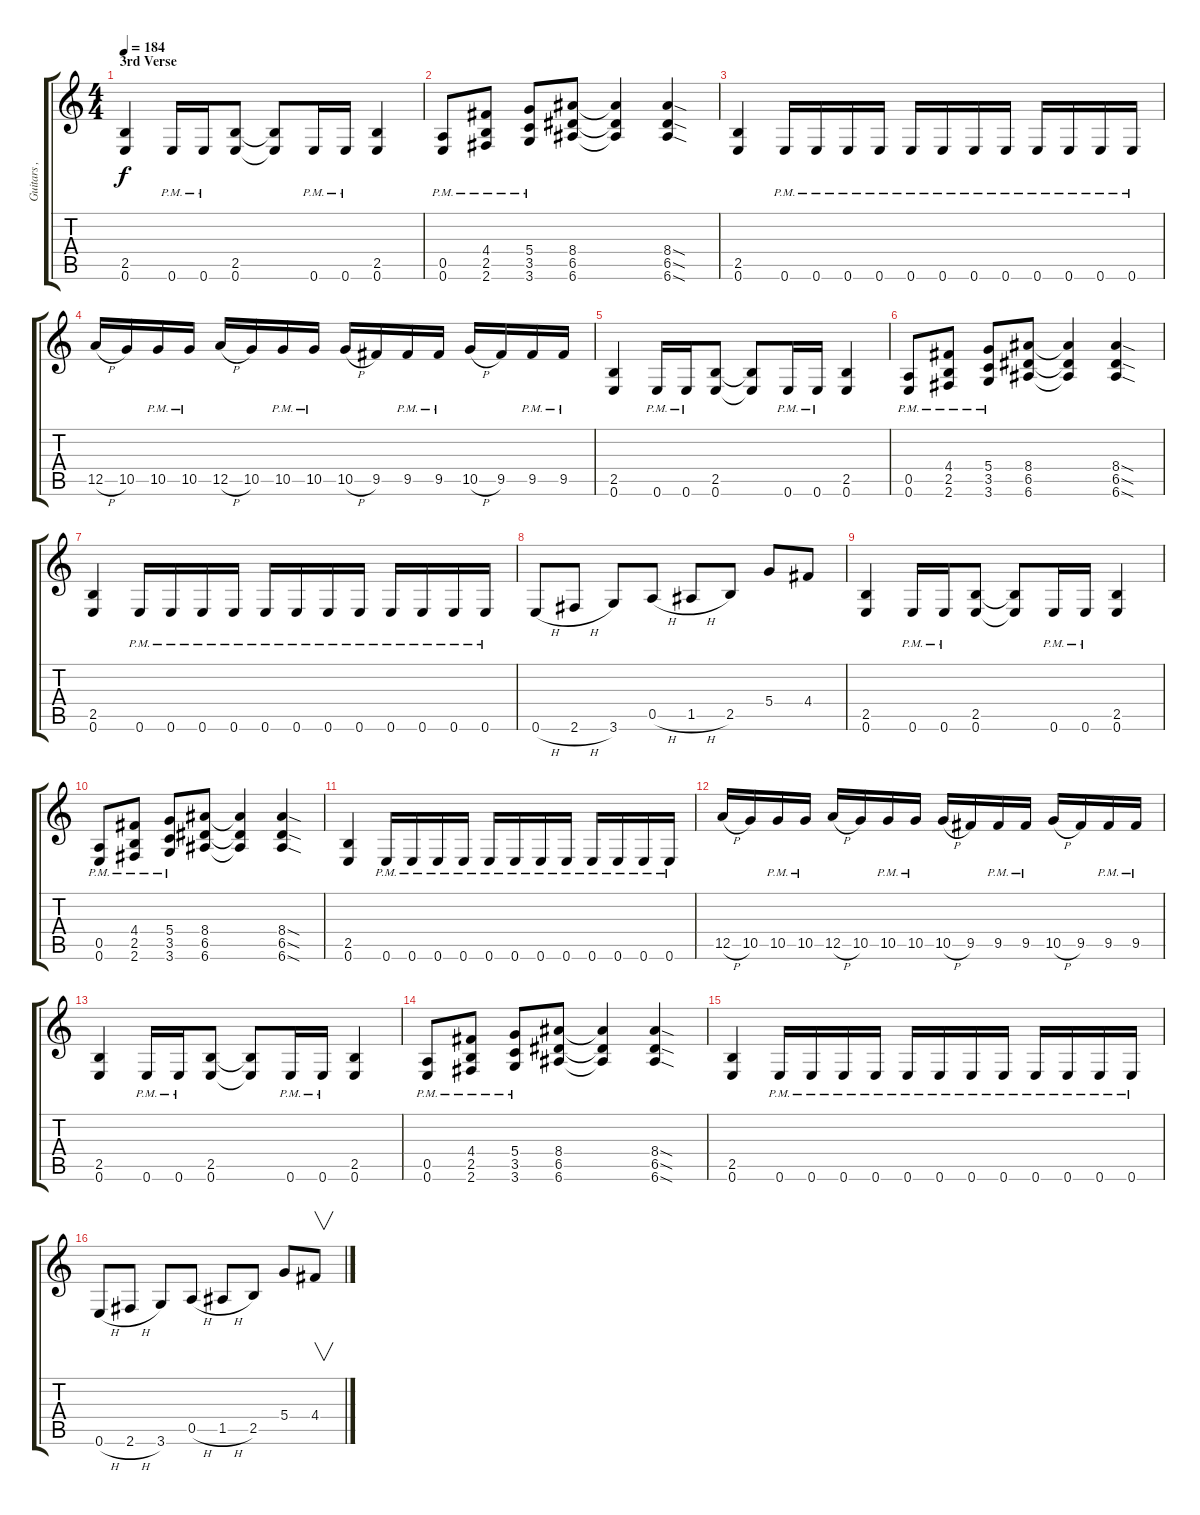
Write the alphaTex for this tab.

\track ("Guitars , Vocals - Corey Beaulieu" "Guitars , ") {instrument distortionguitar}
\staff {score tabs}
\tuning (E4 B3 G3 D3 A2 E2) {hide}
\ts (4 4)
\section ("" "3rd Verse")
\tempo 184
\clef g2
\ks c
(2.5 0.6).4{dy f} 0.6{pm}.16 0.6{pm}.16 (2.5 0.6).8 (2.5{t} 0.6{t}).8 0.6{pm}.16 0.6{pm}.16 (2.5 0.6).4 |
(0.5{pm} 0.6{pm}).8 (4.4{pm} 2.5{pm} 2.6{pm}).8 (5.4{pm} 3.5{pm} 3.6{pm}).8 (8.4 6.5 6.6).8 (8.4{t} 6.5{t} 6.6{t}).4 (8.4{sod} 6.5{sod} 6.6{sod}).4 |
(2.5 0.6).4 0.6{pm}.16 0.6{pm}.16 0.6{pm}.16 0.6{pm}.16 0.6{pm}.16 0.6{pm}.16 0.6{pm}.16 0.6{pm}.16 0.6{pm}.16 0.6{pm}.16 0.6{pm}.16 0.6{pm}.16 |
12.5{h}.16 10.5.16 10.5{pm}.16 10.5{pm}.16 12.5{h}.16 10.5.16 10.5{pm}.16 10.5{pm}.16 10.5{h}.16 9.5.16 9.5{pm}.16 9.5{pm}.16 10.5{h}.16 9.5.16 9.5{pm}.16 9.5{pm}.16 |
(2.5 0.6).4 0.6{pm}.16 0.6{pm}.16 (2.5 0.6).8 (2.5{t} 0.6{t}).8 0.6{pm}.16 0.6{pm}.16 (2.5 0.6).4 |
(0.5{pm} 0.6{pm}).8 (4.4{pm} 2.5{pm} 2.6{pm}).8 (5.4{pm} 3.5{pm} 3.6{pm}).8 (8.4 6.5 6.6).8 (8.4{t} 6.5{t} 6.6{t}).4 (8.4{sod} 6.5{sod} 6.6{sod}).4 |
(2.5 0.6).4 0.6{pm}.16 0.6{pm}.16 0.6{pm}.16 0.6{pm}.16 0.6{pm}.16 0.6{pm}.16 0.6{pm}.16 0.6{pm}.16 0.6{pm}.16 0.6{pm}.16 0.6{pm}.16 0.6{pm}.16 |
0.6{h}.8 2.6{h}.8 3.6.8 0.5{h}.8 1.5{h}.8 2.5.8 5.4.8 4.4.8 |
(2.5 0.6).4 0.6{pm}.16 0.6{pm}.16 (2.5 0.6).8 (2.5{t} 0.6{t}).8 0.6{pm}.16 0.6{pm}.16 (2.5 0.6).4 |
(0.5{pm} 0.6{pm}).8 (4.4{pm} 2.5{pm} 2.6{pm}).8 (5.4{pm} 3.5{pm} 3.6{pm}).8 (8.4 6.5 6.6).8 (8.4{t} 6.5{t} 6.6{t}).4 (8.4{sod} 6.5{sod} 6.6{sod}).4 |
(2.5 0.6).4 0.6{pm}.16 0.6{pm}.16 0.6{pm}.16 0.6{pm}.16 0.6{pm}.16 0.6{pm}.16 0.6{pm}.16 0.6{pm}.16 0.6{pm}.16 0.6{pm}.16 0.6{pm}.16 0.6{pm}.16 |
12.5{h}.16 10.5.16 10.5{pm}.16 10.5{pm}.16 12.5{h}.16 10.5.16 10.5{pm}.16 10.5{pm}.16 10.5{h}.16 9.5.16 9.5{pm}.16 9.5{pm}.16 10.5{h}.16 9.5.16 9.5{pm}.16 9.5{pm}.16 |
(2.5 0.6).4 0.6{pm}.16 0.6{pm}.16 (2.5 0.6).8 (2.5{t} 0.6{t}).8 0.6{pm}.16 0.6{pm}.16 (2.5 0.6).4 |
(0.5{pm} 0.6{pm}).8 (4.4{pm} 2.5{pm} 2.6{pm}).8 (5.4{pm} 3.5{pm} 3.6{pm}).8 (8.4 6.5 6.6).8 (8.4{t} 6.5{t} 6.6{t}).4 (8.4{sod} 6.5{sod} 6.6{sod}).4 |
(2.5 0.6).4 0.6{pm}.16 0.6{pm}.16 0.6{pm}.16 0.6{pm}.16 0.6{pm}.16 0.6{pm}.16 0.6{pm}.16 0.6{pm}.16 0.6{pm}.16 0.6{pm}.16 0.6{pm}.16 0.6{pm}.16 |
0.6{h}.8 2.6{h}.8 3.6.8 0.5{h}.8 1.5{h}.8 2.5.8 5.4.8 4.4.8{v}
